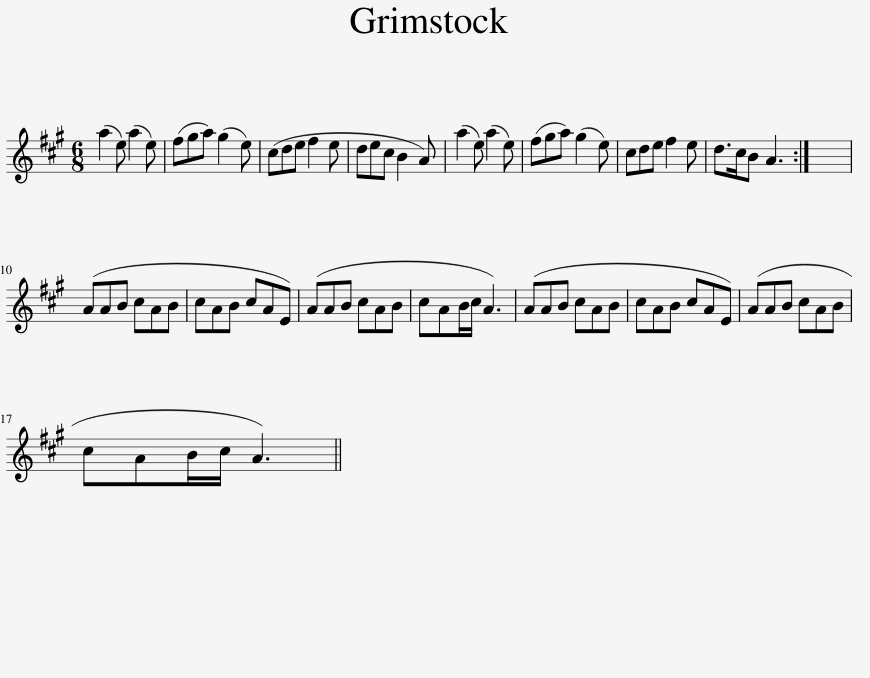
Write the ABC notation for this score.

X:1
L:1/8
M:6/8
I:linebreak $
K:A
V:1 treble
V:1
 (a2 e) (a2 e) | (fga) (g2 e) | (cde f2 e | dec B2 A) | (a2 e) (a2 e) | %5
 (fga) (g2 e) | cde f2 e | d>cB A3 :| x6 |$ (AAB cAB | %10
 cAB cAE) | (AAB cAB | cAB/c/ A3) | (AAB cAB | cAB cAE) | %15
 (AAB cAB |$ cAB/c/ A3) || %17
